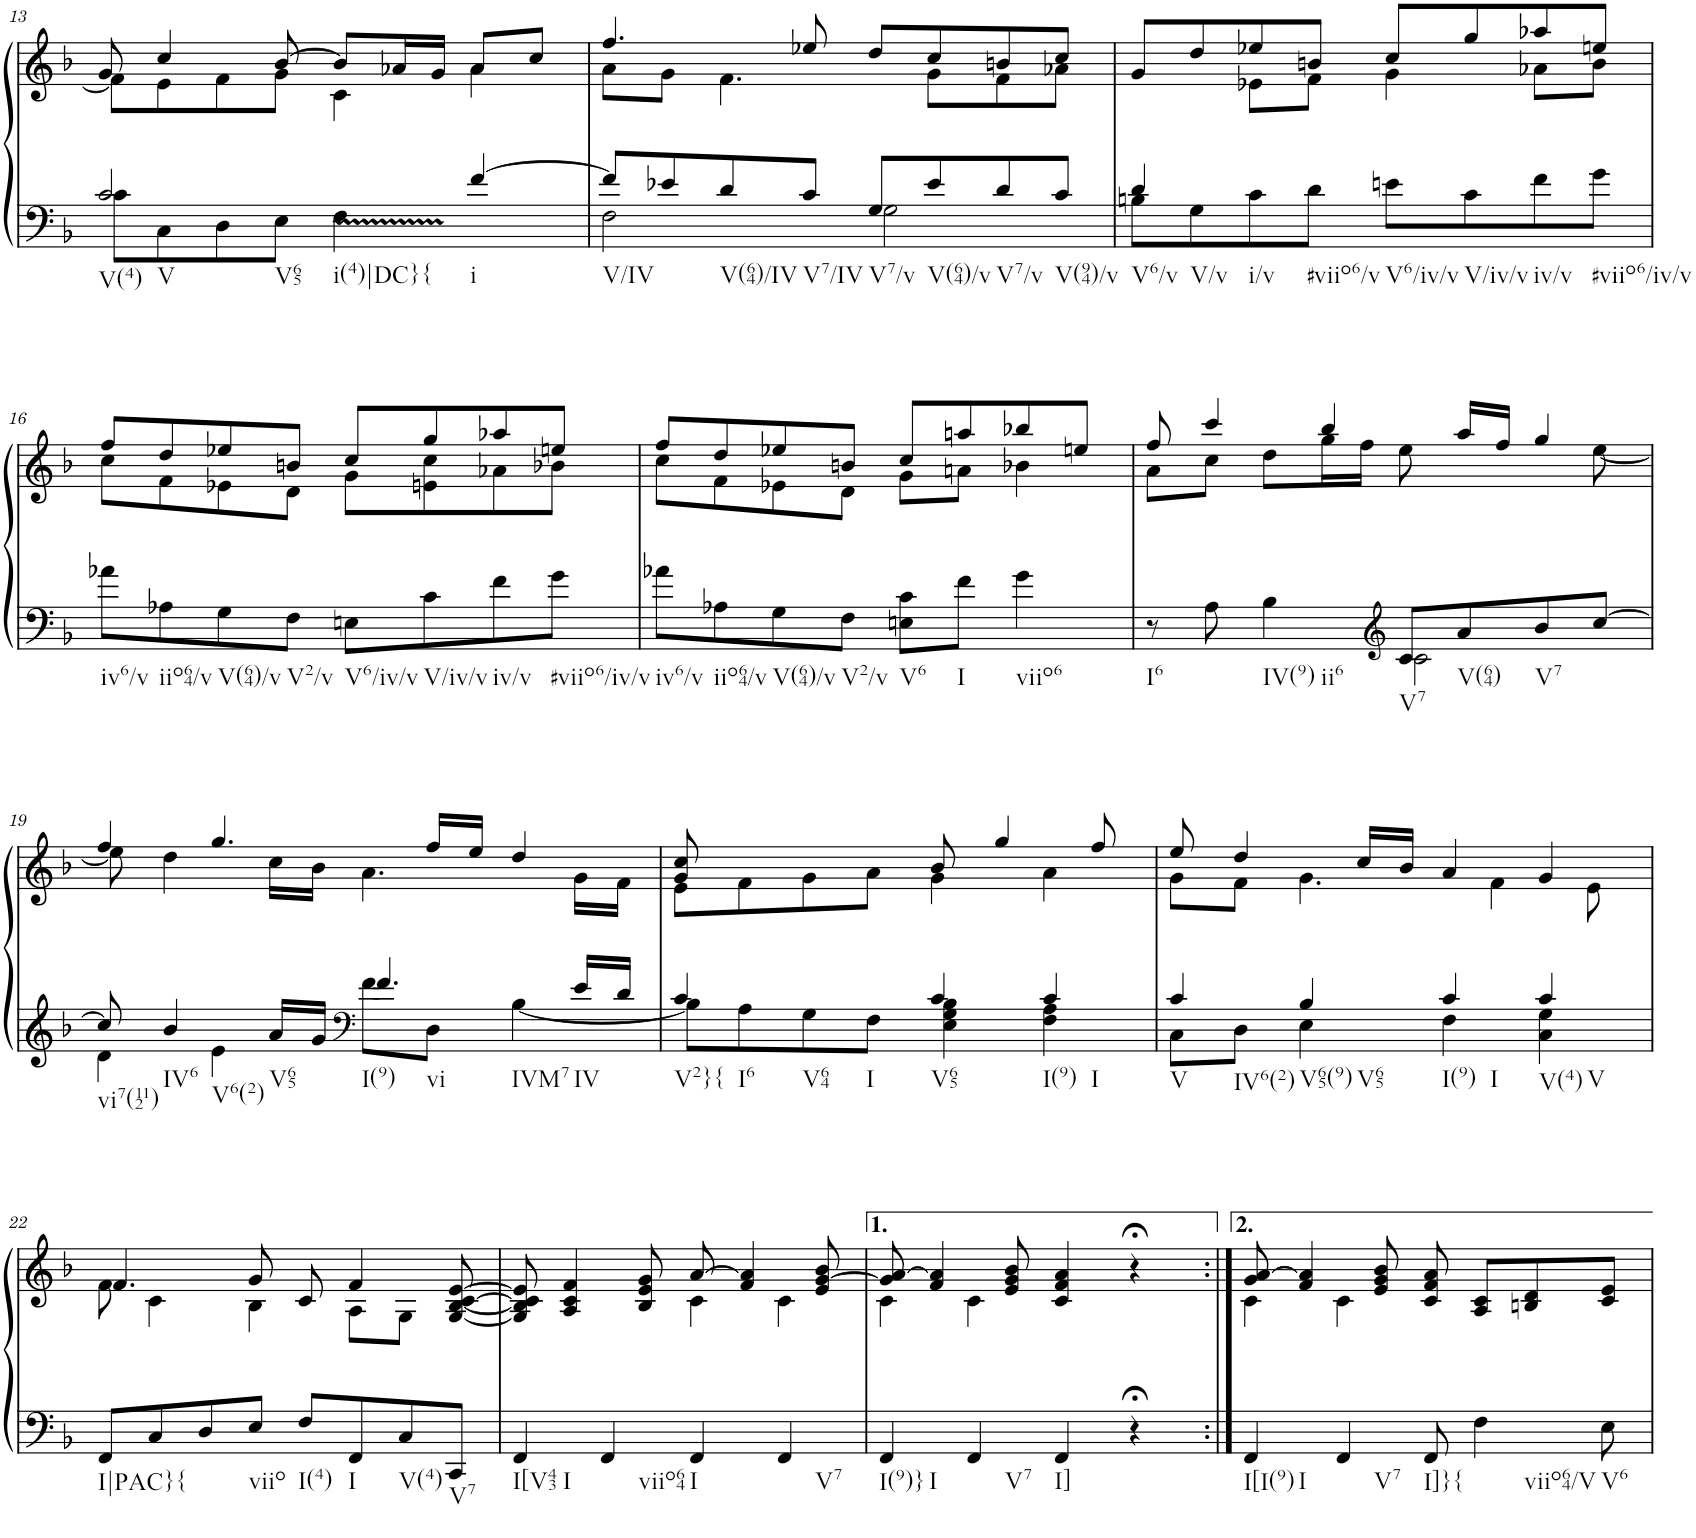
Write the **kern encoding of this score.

**kern	**kern
*part1	*part1
*staff2	*staff1
*I"Piano	*
*I'Pno.	*
!!LO:PB:g=z
*clefF4	*clefG2
*k[b-]	*k[b-]
*M4/4	*M4/4
*met(c)	*met(c)
=13	=13
*^	*^
!LO:TX:b:t=V(4)	!	!	!
8c\L	2c/	8g/	8f\L]
!LO:TX:b:t=V	!	!	!
8C\	.	4cc/	8e\
8D\	.	.	8f\
!LO:TX:b:t=V65	!	!	!
8E\J	.	[8b-/	8g\J
!LO:TX:b:t=i(4)|DC}{	!	!	!
4F\	2ryy	8b-/L]	4c\
.	.	16a-X/L	.
.	.	16g/JJ	.
!LO:TX:b:t=i	!	!	!
[4f/	.	8a-/L	4a-\
.	.	8cc/J	.
=14	=14	=14	=14
!LO:TX:b:t=V/IV	!	!	!
8f/L]	2F\	4.ff/	8a\L
8e-X/	.	.	8g\J
!LO:TX:b:t=V(64)/IV	!	!	!
8d/	.	.	4.f\
!LO:TX:b:t=V7/IV	!	!	!
8c/J	.	8ee-X/	.
!LO:TX:b:t=V7/v	!	!	!
8G/L	2G\	8dd/L	.
!LO:TX:b:t=V(64)/v	!	!	!
8e-/	.	8cc/	8g\L
!LO:TX:b:t=V7/v	!	!	!
8d/	.	8bn/	8f\
!LO:TX:b:t=V(94)/v	!	!	!
8c/J	.	8cc/J	8a-X\J
=15	=15	=15	=15
!LO:TX:b:t=V6/v	!	!	!
!LO:TX:b:t=V/v	!	!	!
4d/	8Bn\L	8g/L	4ryy
.	8G\	8dd/	.
!LO:TX:b:t=i/v	!	!	!
!LO:TX:b:t=#viio6/v	!	!	!
4ryy	8c\	8ee-X/	8e-X\L
.	8d\J	8bn/J	8f\J
!LO:TX:b:t=V6/iv/v	!	!	!
8en\L	2ryy	8cc/L	4g\
!LO:TX:b:t=V/iv/v	!	!	!
8c\	.	8gg/	.
!LO:TX:b:t=iv/v	!	!	!
8f\	.	8aa-X/	8a-X\L
!LO:TX:b:t=#viio6/iv/v	!	!	!
8g\J	.	8een/J	8b\J
*v	*v	*	*
!!LO:LB:g=z	!!
=16	=16	=16
!LO:TX:b:t=iv6/v	!	!
8a-X\L	8ff/L	8cc\L
!LO:TX:b:t=iio64/v	!	!
8A-X\	8dd/	8f\
!LO:TX:b:t=V(64)/v	!	!
8G\	8ee-X/	8e-X\
!LO:TX:b:t=V2/v	!	!
8F\J	8bn/J	8d\J
!LO:TX:b:t=V6/iv/v	!	!
8En\L	8cc/L	8g\L
!LO:TX:b:t=V/iv/v	!	!
8c\	8gg/	8en\ 8cc\
!LO:TX:b:t=iv/v	!	!
8f\	8aa-X/	8a-X\
!LO:TX:b:t=#viio6/iv/v	!	!
8g\J	8een/J	8b-X\J
=17	=17	=17
!LO:TX:b:t=iv6/v	!	!
8a-X\L	8ff/L	8cc\L
!LO:TX:b:t=iio64/v	!	!
8A-X\	8dd/	8f\
!LO:TX:b:t=V(64)/v	!	!
8G\	8ee-X/	8e-X\
!LO:TX:b:t=V2/v	!	!
8F\J	8bn/J	8d\J
!LO:TX:b:t=V6	!	!
8En\ 8c\L	8cc/L	8g\L
!LO:TX:b:t=I	!	!
8f\J	8aan/	8an\J
!LO:TX:b:t=viio6	!	!
4g\	8bb-X/	4b-X\
.	8een/J	.
=18	=18	=18
*^	*	*
!LO:TX:b:t=I6	!	!	!
8r	2ryy	8ff/	8a\L
8A\	.	4ccc/	8cc\J
!LO:TX:b:t=IV(9)	!	!	!
!LO:TX:b:t=ii6	!	!	!
4B-\	.	.	8dd\L
.	.	4bb-/	16gg\L
.	.	.	16ff\JJ
*clefG2	*	*	*
!LO:TX:b:t=V7	!	!	!
8c/L	2c\	.	8ee\
!LO:TX:b:t=V(64)	!	!	!
8a/	.	16aa/LL	4ryy
.	.	16ff/JJ	.
!LO:TX:b:t=V7	!	!	!
8b-/	.	4gg/	.
[8cc/J	.	.	[8ee\
!!LO:LB:g=z	!!
=19	=19	=19	=19
!LO:TX:b:t=vi7(112)	!	!	!
8cc/]	4d\	4ff/	8ee\]
!LO:TX:b:t=IV6	!	!	!
!LO:TX:b:t=V6(2)	!	!	!
4b-/	.	.	4dd\
.	4e\	4.gg/	.
!LO:TX:b:t=V65	!	!	!
16a/LL	.	.	16cc\LL
16g/JJ	.	.	16b-\JJ
*clefF4	*	*	*
!LO:TX:b:t=I(9)	!	!	!
!LO:TX:b:t=vi	!	!	!
!LO:TX:b:t=IVM7	!	!	!
4.f/	8f\L	.	4.a\
.	8D\J	16ff/LL	.
.	.	16ee/JJ	.
.	[4B-\	4dd/	.
!LO:TX:b:t=IV	!	!	!
16e/LL	.	.	16g\LL
16d/JJ	.	.	16f\JJ
=20	=20	=20	=20
!LO:TX:b:t=V2}{	!	!	!
!LO:TX:b:t=I6	!	!	!
4c/	8B-\L]	8g/ 8cc/	8e\L
.	8A\	4.ryy	8f\
!LO:TX:b:t=V64	!	!	!
!LO:TX:b:t=I	!	!	!
4ryy	8G\	.	8g\
.	8F\J	.	8a\J
!LO:TX:b:t=V65	!	!	!
4c/	4E\ 4G\ 4B-\	8b-/	4g\
.	.	4gg/	.
!LO:TX:b:t=I(9)	!	!	!
!LO:TX:b:t=I	!	!	!
4c/	4F\ 4A\	.	4a\
.	.	8ff/	.
=21	=21	=21	=21
!LO:TX:b:t=V	!	!	!
!LO:TX:b:t=IV6(2)	!	!	!
4c/	8C\L	8ee/	8g\L
.	8D\J	4dd/	8f\J
!LO:TX:b:t=V65(9)	!	!	!
!LO:TX:b:t=V65	!	!	!
4B-/	4E\	.	4.g\
.	.	16cc/LL	.
.	.	16b-/JJ	.
!LO:TX:b:t=I(9)	!	!	!
!LO:TX:b:t=I	!	!	!
4c/	4F\	4a/	.
.	.	.	4f\
!LO:TX:b:t=V(4)	!	!	!
!LO:TX:b:t=V	!	!	!
4c/	4C\ 4G\	4g/	.
.	.	.	8e\
*v	*v	*	*
!!LO:LB:g=z	!!
=22	=22	=22
!LO:TX:b:t=I|PAC}{	!	!
8FF/L	4.f/	8f\
8C/	.	4c\
8D/	.	.
!LO:TX:b:t=viio	!	!
8E/J	8g/	4B-\
!LO:TX:b:t=I(4)	!	!
8F/L	8c/	.
!LO:TX:b:t=I	!	!
8FF/	4f/	8A\L
!LO:TX:b:t=V(4)	!	!
8C/	.	8G\J
!LO:TX:b:t=V7	!	!
8CC/J	[<8G/ [<8B-/ [>8c/ [8e/	8ryy
=23	=23	=23
!LO:TX:b:t=I[V43	!	!
!LO:TX:b:t=I	!	!
4FF/	8G/] 8B-/] 8c/] 8e/]	2ryy
.	4A/ 4c/ 4f/	.
!LO:TX:b:t=viio64	!	!
4FF/	.	.
.	8B-/ 8e/ 8g/	.
!LO:TX:b:t=I	!	!
4FF/	[8a/	4c\
.	4f/ 4a/]	.
!LO:TX:b:t=V7	!	!
4FF/	.	4c\
.	8e/ [8g/ 8b-/	.
=24	=24	=24
!LO:TX:b:t=I(9)}	!	!
!LO:TX:b:t=I	!	!
4FF/	8g/] [8a/	4c\
.	4f/ 4a/]	.
!LO:TX:b:t=V7	!	!
4FF/	.	4c\
.	8e/ 8g/ 8b-/	.
!LO:TX:b:t=I]	!	!
4FF/	4c/ 4f/ 4a/	2ryy
4r;<	4r;<	.
=24X1:|!	=24X1:|!	=24X1:|!
!LO:TX:b:t=I[I(9)	!	!
!LO:TX:b:t=I	!	!
4FF/	8g/ [8a/	4c\
.	4f/ 4a/]	.
!LO:TX:b:t=V7	!	!
4FF/	.	4c\
.	8e/ 8g/ 8b-/	.
!LO:TX:b:t=I]}{	!	!
8FF/	8c/ 8f/ 8a/	2ryy
!LO:TX:b:t=viio64/V	!	!
4F\	8A/ 8c/L	.
.	8Bn/ 8d/	.
!LO:TX:b:t=V6	!	!
8E\	8c/ 8e/J	.
*	*v	*v
=	=
*-	*-
